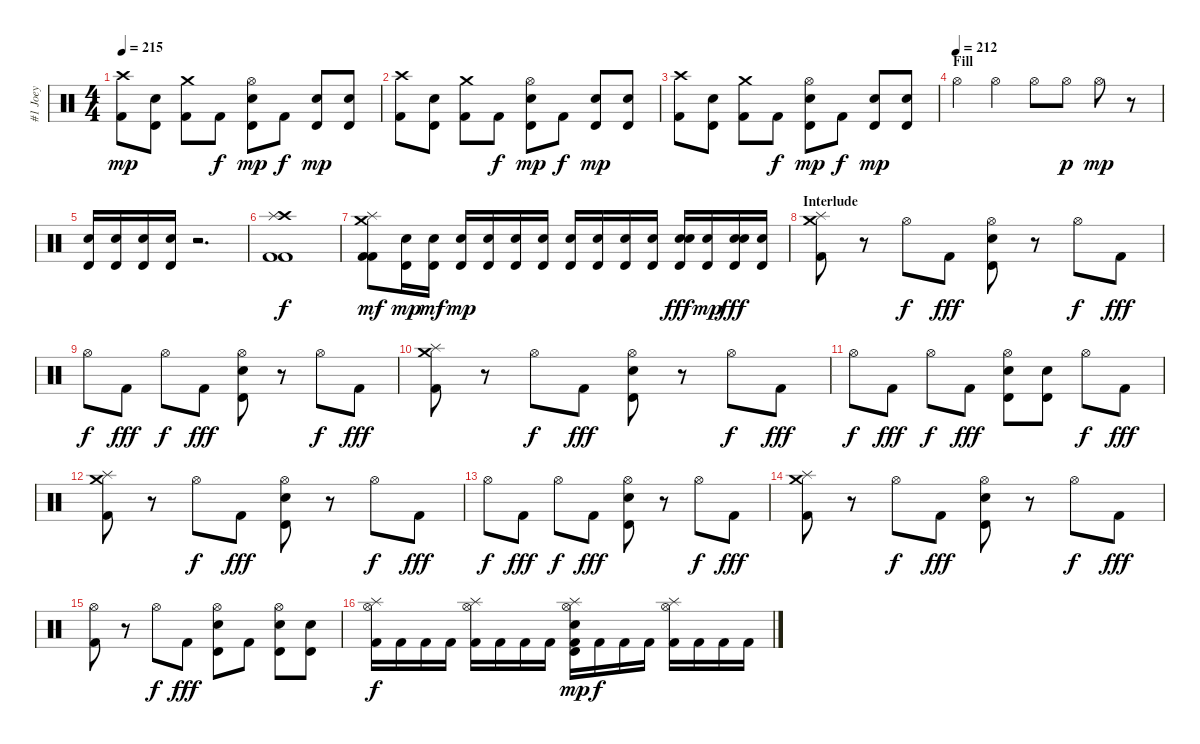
\track ("#1 Joey" "#1 Joey") {instrument percussion}
\staff {score}
\articulation defaults
\ts (4 4)
\tempo 215
\clef neutral
\ks c
("Crash high (hit)" "Kick (hit) 2").8{dy mp} ("Timbale high (hit)" "Electric Snare (hit)").8 ("Crash medium (hit)" "Kick (hit) 2").8 "Kick (hit) 2".8{dy f} ("Hi-Hat (open)" "Timbale high (hit)" "Electric Snare (hit)").8{dy mp} "Kick (hit) 2".8{dy f} ("Timbale high (hit)" "Electric Snare (hit)").8{dy mp} ("Timbale high (hit)" "Electric Snare (hit)").8 |
("Crash high (hit)" "Kick (hit) 2").8 ("Timbale high (hit)" "Electric Snare (hit)").8 ("Crash medium (hit)" "Kick (hit) 2").8 "Kick (hit) 2".8{dy f} ("Hi-Hat (open)" "Timbale high (hit)" "Electric Snare (hit)").8{dy mp} "Kick (hit) 2".8{dy f} ("Timbale high (hit)" "Electric Snare (hit)").8{dy mp} ("Timbale high (hit)" "Electric Snare (hit)").8 |
("Crash high (hit)" "Kick (hit) 2").8 ("Timbale high (hit)" "Electric Snare (hit)").8 ("Crash medium (hit)" "Kick (hit) 2").8 "Kick (hit) 2".8{dy f} ("Hi-Hat (open)" "Timbale high (hit)" "Electric Snare (hit)").8{dy mp} "Kick (hit) 2".8{dy f} ("Timbale high (hit)" "Electric Snare (hit)").8{dy mp} ("Timbale high (hit)" "Electric Snare (hit)").8 |
\section ("" "Fill")
\tempo (212)
"Hi-Hat (open)".4{volume 15} "Hi-Hat (open)".4 "Hi-Hat (open)".8 "Hi-Hat (open)".8{dy p} "Hi-Hat (open)".8{dy mp} r.8 |
("Timbale high (hit)" "Electric Snare (hit)").16 ("Timbale high (hit)" "Electric Snare (hit)").16 ("Timbale high (hit)" "Electric Snare (hit)").16 ("Timbale high (hit)" "Electric Snare (hit)").16 r.2{d} |
("Crash high (hit)" "Splash (hit)" "Kick (hit) 2" "Kick (hit) 2").1{dy f} |
("Crash medium (hit)" "Splash (hit)" "Kick (hit) 2" "Kick (hit) 2").8{dy mf} ("Timbale high (hit)" "Electric Snare (hit)").16{dy mp} ("Timbale high (hit)" "Electric Snare (hit)").16{dy mf} ("Timbale high (hit)" "Electric Snare (hit)").16{dy mp} ("Timbale high (hit)" "Electric Snare (hit)").16 ("Timbale high (hit)" "Electric Snare (hit)").16 ("Timbale high (hit)" "Electric Snare (hit)").16 ("Timbale high (hit)" "Electric Snare (hit)").16 ("Timbale high (hit)" "Electric Snare (hit)").16 ("Timbale high (hit)" "Electric Snare (hit)").16 ("Timbale high (hit)" "Electric Snare (hit)").16 ("Timbale high (hit)" "Electric Snare (hit)" "Electric Snare (hit)").16{dy fff} ("Timbale high (hit)" "Electric Snare (hit)").16{dy mp} ("Timbale high (hit)" "Electric Snare (hit)" "Electric Snare (hit)").16{dy fff} ("Timbale high (hit)" "Electric Snare (hit)").16 |
\section ("" "Interlude")
("Crash medium (hit)" "Splash (hit)" "Kick (hit) 2").8 r.8 "Hi-Hat (open)".8{dy f} "Kick (hit) 2".8{dy fff} ("Hi-Hat (open)" "Timbale high (hit)" "Electric Snare (hit)").8 r.8 "Hi-Hat (open)".8{dy f} "Kick (hit) 2".8{dy fff} |
"Hi-Hat (open)".8{dy f} "Kick (hit) 2".8{dy fff} "Hi-Hat (open)".8{dy f} "Kick (hit) 2".8{dy fff} ("Hi-Hat (open)" "Timbale high (hit)" "Electric Snare (hit)").8 r.8 "Hi-Hat (open)".8{dy f} "Kick (hit) 2".8{dy fff} |
("Crash medium (hit)" "Splash (hit)" "Kick (hit) 2").8 r.8 "Hi-Hat (open)".8{dy f} "Kick (hit) 2".8{dy fff} ("Hi-Hat (open)" "Timbale high (hit)" "Electric Snare (hit)").8 r.8 "Hi-Hat (open)".8{dy f} "Kick (hit) 2".8{dy fff} |
"Hi-Hat (open)".8{dy f} "Kick (hit) 2".8{dy fff} "Hi-Hat (open)".8{dy f} "Kick (hit) 2".8{dy fff} ("Hi-Hat (open)" "Timbale high (hit)" "Electric Snare (hit)").8 ("Timbale high (hit)" "Electric Snare (hit)").8 "Hi-Hat (open)".8{dy f} "Kick (hit) 2".8{dy fff} |
("Crash medium (hit)" "Splash (hit)" "Kick (hit) 2").8 r.8 "Hi-Hat (open)".8{dy f} "Kick (hit) 2".8{dy fff} ("Hi-Hat (open)" "Timbale high (hit)" "Electric Snare (hit)").8 r.8 "Hi-Hat (open)".8{dy f} "Kick (hit) 2".8{dy fff} |
"Hi-Hat (open)".8{dy f} "Kick (hit) 2".8{dy fff} "Hi-Hat (open)".8{dy f} "Kick (hit) 2".8{dy fff} ("Hi-Hat (open)" "Timbale high (hit)" "Electric Snare (hit)").8 r.8 "Hi-Hat (open)".8{dy f} "Kick (hit) 2".8{dy fff} |
("Crash medium (hit)" "Splash (hit)" "Kick (hit) 2").8 r.8 "Hi-Hat (open)".8{dy f} "Kick (hit) 2".8{dy fff} ("Hi-Hat (open)" "Timbale high (hit)" "Electric Snare (hit)").8 r.8 "Hi-Hat (open)".8{dy f} "Kick (hit) 2".8{dy fff} |
("Hi-Hat (open)" "Kick (hit) 2").8 r.8 "Hi-Hat (open)".8{dy f} "Kick (hit) 2".8{dy fff} ("Hi-Hat (open)" "Timbale high (hit)" "Electric Snare (hit)").8 "Kick (hit) 2".8 ("Hi-Hat (open)" "Timbale high (hit)" "Electric Snare (hit)").8 ("Timbale high (hit)" "Electric Snare (hit)").8 |
("Hi-Hat (open)" "Splash (hit)" "Kick (hit) 2").16{dy f} "Kick (hit) 2".16 "Kick (hit) 2".16 "Kick (hit) 2".16 ("Hi-Hat (open)" "Splash (hit)" "Kick (hit) 2").16 "Kick (hit) 2".16 "Kick (hit) 2".16 "Kick (hit) 2".16 ("Hi-Hat (open)" "Splash (hit)" "Timbale high (hit)" "Electric Snare (hit)" "Kick (hit) 2").16{dy mp} "Kick (hit) 2".16{dy f} "Kick (hit) 2".16 "Kick (hit) 2".16 ("Hi-Hat (open)" "Splash (hit)" "Kick (hit) 2").16 "Kick (hit) 2".16 "Kick (hit) 2".16 "Kick (hit) 2".16
